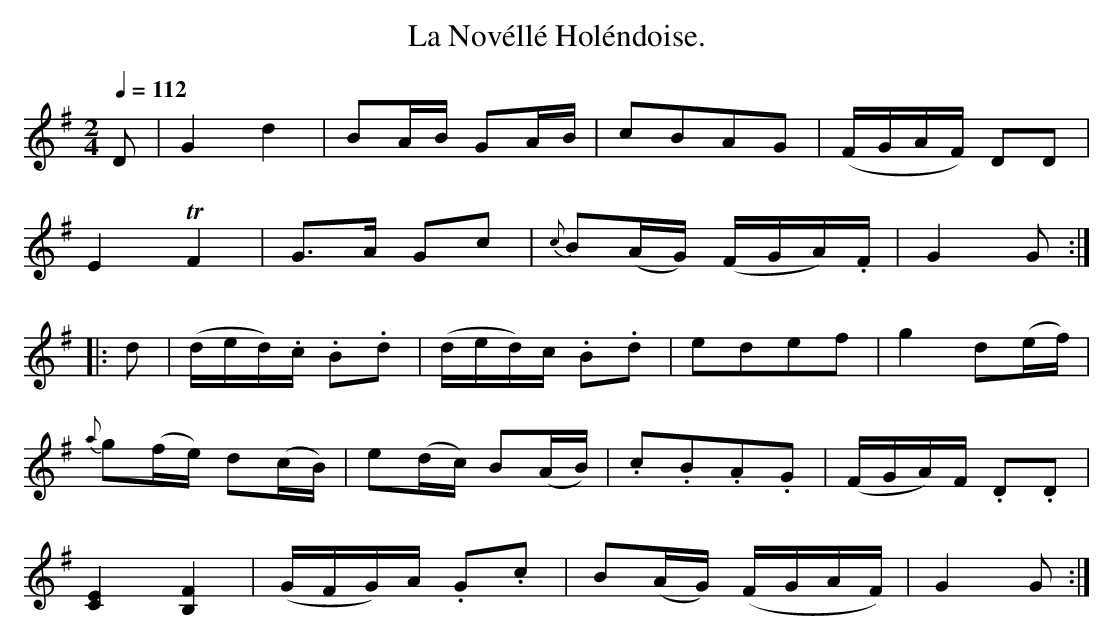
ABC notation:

X:1
T:La Nov\'ell\'e Hol\'endoise.
M:2/4
L:1/16
Q:1/4=112
K:G
D2|  G4      d4    | B2AB   G2AB  |    c2B2A2G2         |(FGAF)  D2D2  |
     E4     TF4    | G3A    G2c2  |{c}B2(AG)   (FGA).F| G4     G2   ::
d2| (ded).c .B2.d2 |(ded)c .B2.d2 |    e2d2e2f2         | g4     d2(ef)|
  {a}g2(fe)  d2(cB)| e2(dc) B2(AB)|   .c2.B2.A2.G2      |(FGA)F .D2.D2 |
    [E4C4]  [F4B,4]|(GFG)A .G2.c2 |    B2(AG)    (FGAF) | G4     G2   :|
